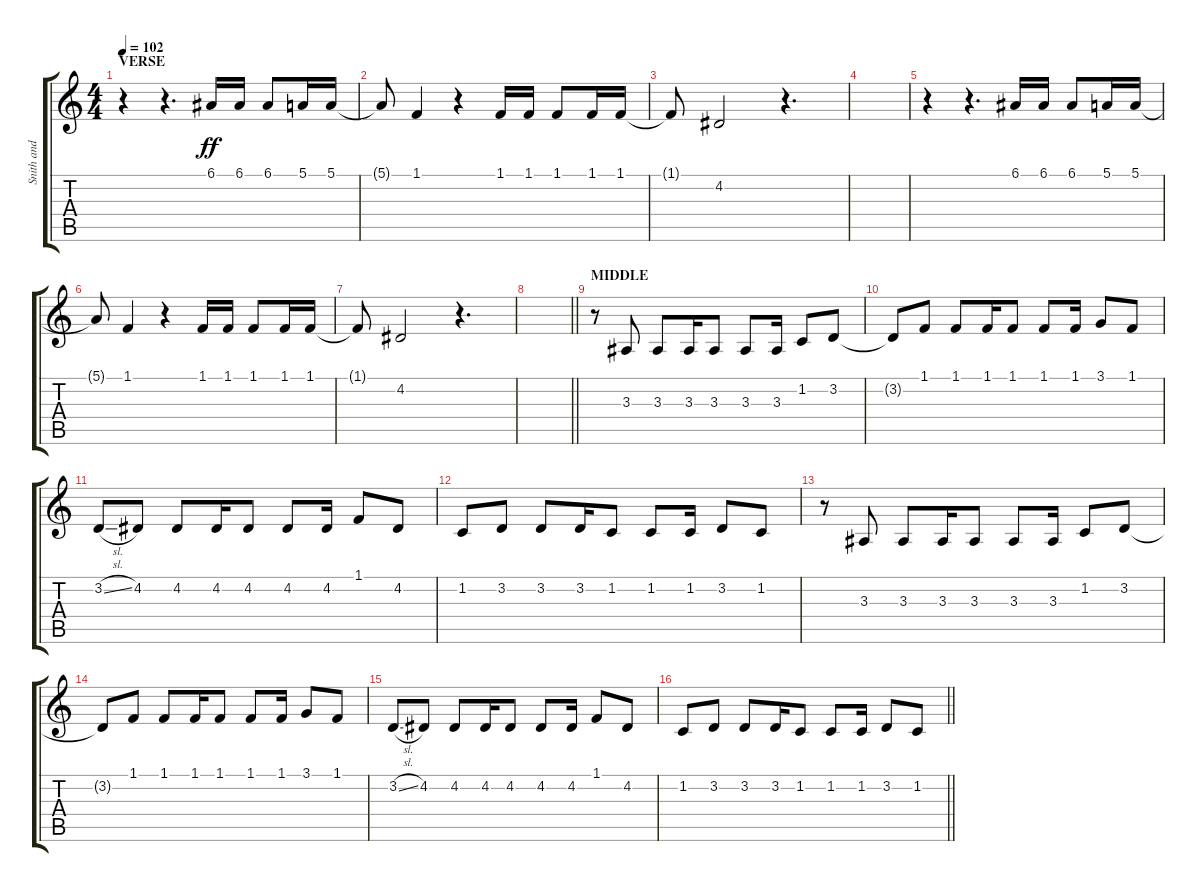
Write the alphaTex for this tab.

\track ("Snith and second vocals" "Snith and ") {instrument pad3polysynth}
\staff {score tabs}
\tuning (E4 B3 G3 D3 A2 E2) {hide}
\ts (4 4)
\section ("" "VERSE")
\tempo 102
\clef g2
\ks c
r.4{dy ff} r.4{d} 6.1.16 6.1.16 6.1.8 5.1.16 5.1.16 |
5.1{t}.8 1.1.4 r.4 1.1.16 1.1.16 1.1.8 1.1.16 1.1.16 |
1.1{t}.8 4.2.2 r.4{d} |
|
r.4 r.4{d} 6.1.16 6.1.16 6.1.8 5.1.16 5.1.16 |
5.1{t}.8 1.1.4 r.4 1.1.16 1.1.16 1.1.8 1.1.16 1.1.16 |
1.1{t}.8 4.2.2 r.4{d} |
\barLineRight lightlight
|
\section ("" "MIDDLE")
r.8 3.3.8 3.3.8 3.3.16 3.3.8 3.3.8 3.3.16 1.2.8 3.2.8 |
3.2{t}.8 1.1.8 1.1.8 1.1.16 1.1.8 1.1.8 1.1.16 3.1.8 1.1.8 |
3.2{sl}.8 4.2.8 4.2.8 4.2.16 4.2.8 4.2.8 4.2.16 1.1.8 4.2.8 |
1.2.8 3.2.8 3.2.8 3.2.16 1.2.8 1.2.8 1.2.16 3.2.8 1.2.8 |
r.8 3.3.8 3.3.8 3.3.16 3.3.8 3.3.8 3.3.16 1.2.8 3.2.8 |
3.2{t}.8 1.1.8 1.1.8 1.1.16 1.1.8 1.1.8 1.1.16 3.1.8 1.1.8 |
3.2{sl}.8 4.2.8 4.2.8 4.2.16 4.2.8 4.2.8 4.2.16 1.1.8 4.2.8 |
\barLineRight lightlight
1.2.8 3.2.8 3.2.8 3.2.16 1.2.8 1.2.8 1.2.16 3.2.8 1.2.8
